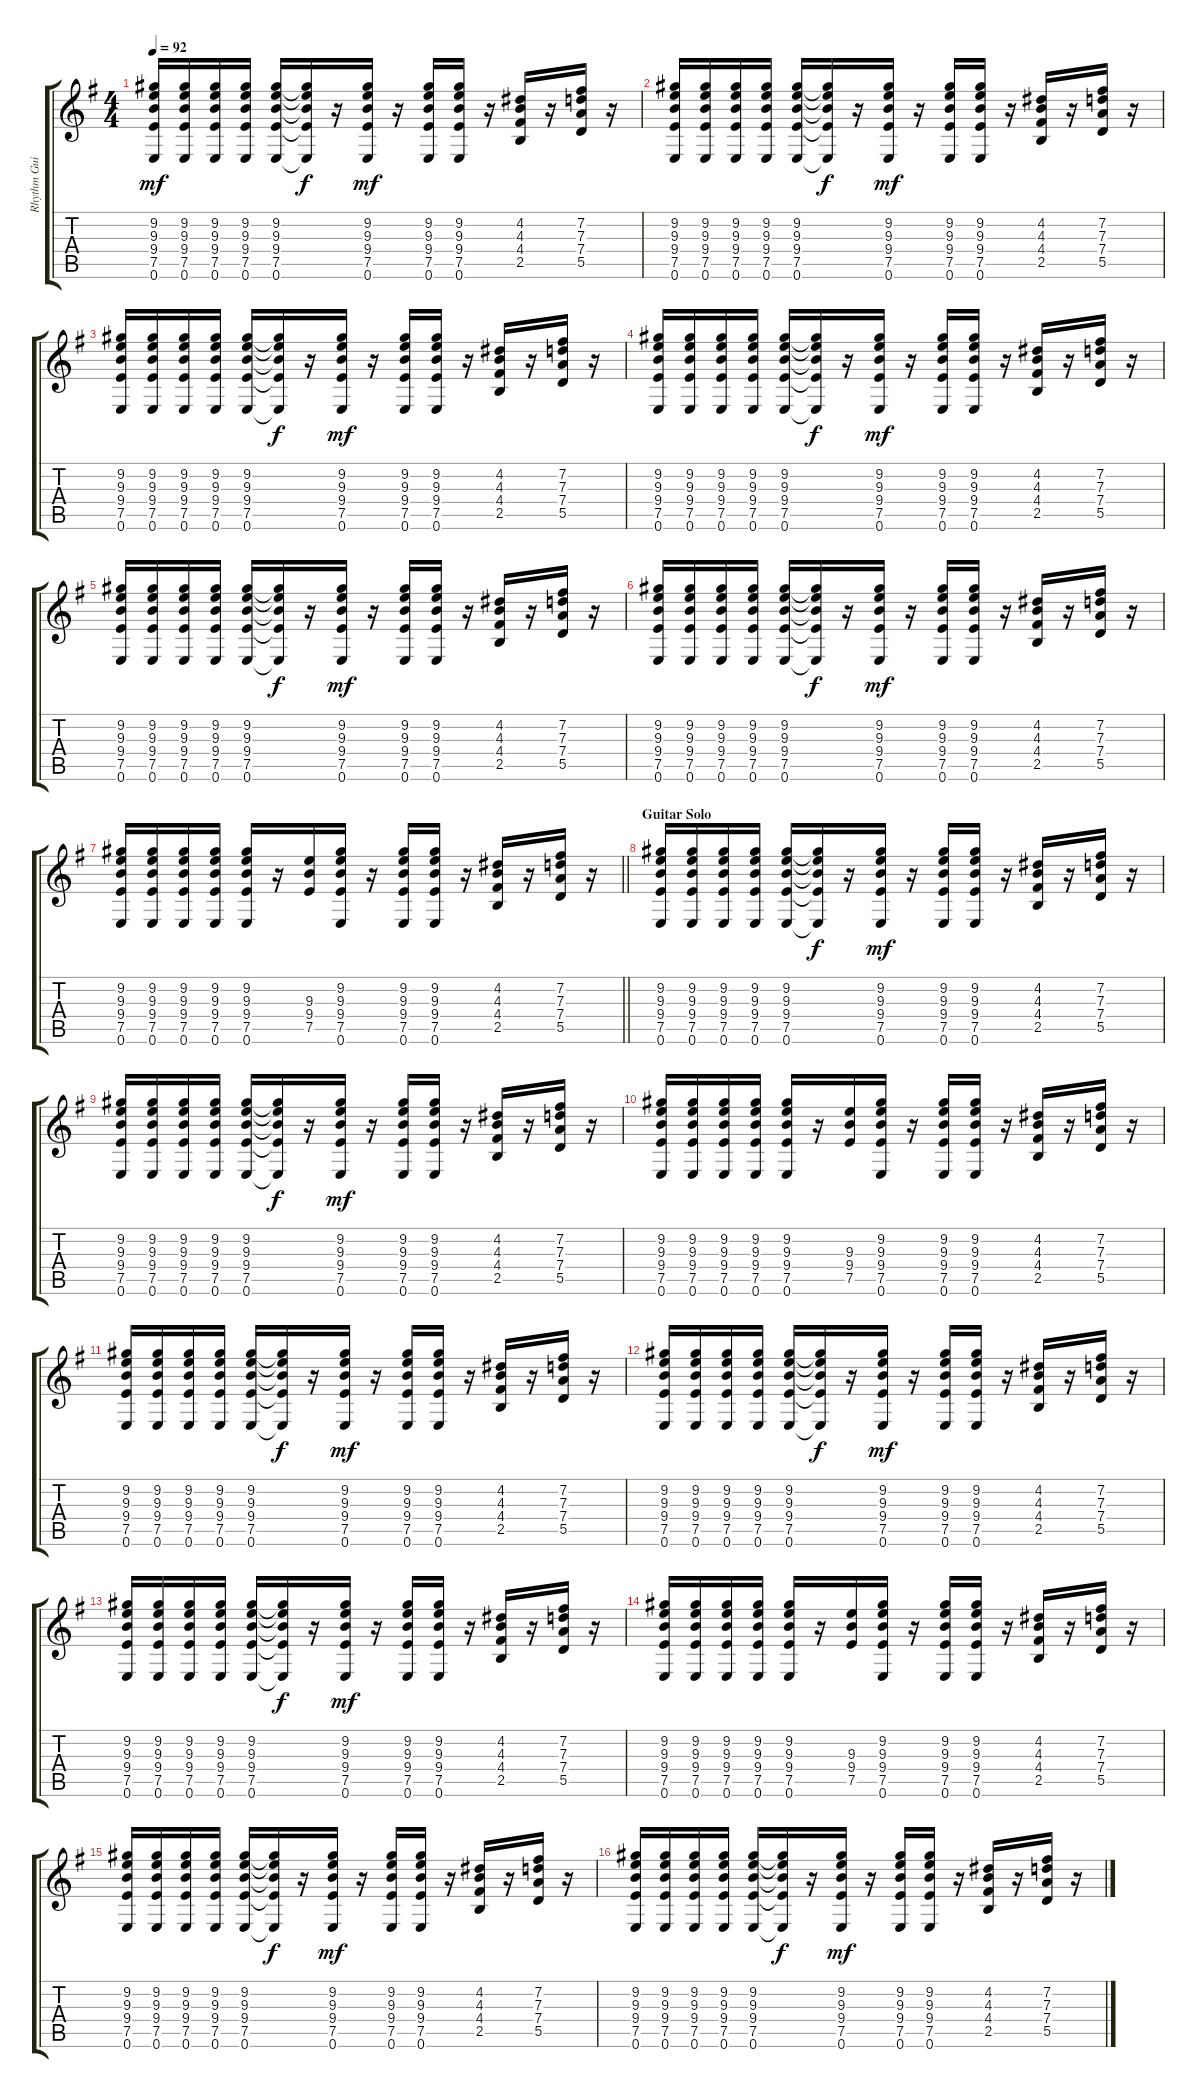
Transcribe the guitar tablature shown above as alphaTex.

\track ("Rhythm Guitar 2" "Rhythm Gui") {instrument overdrivenguitar}
\staff {score tabs}
\tuning (E4 B3 G3 D3 A2 E2) {hide}
\ts (4 4)
\tempo 92
\clef g2
\ks g
(9.2 9.3 9.4 7.5 0.6).16{dy mf} (9.2 9.3 9.4 7.5 0.6).16 (9.2 9.3 9.4 7.5 0.6).16 (9.2 9.3 9.4 7.5 0.6).16 (9.2 9.3 9.4 7.5 0.6).16 (9.2{t} 9.3{t} 9.4{t} 7.5{t} 0.6{t}).16{dy f} r.16 (9.2 9.3 9.4 7.5 0.6).16{dy mf} r.16 (9.2 9.3 9.4 7.5 0.6).16 (9.2 9.3 9.4 7.5 0.6).16 r.16 (4.2 4.3 4.4 2.5).16 r.16 (7.2 7.3 7.4 5.5).16 r.16 |
(9.2 9.3 9.4 7.5 0.6).16 (9.2 9.3 9.4 7.5 0.6).16 (9.2 9.3 9.4 7.5 0.6).16 (9.2 9.3 9.4 7.5 0.6).16 (9.2 9.3 9.4 7.5 0.6).16 (9.2{t} 9.3{t} 9.4{t} 7.5{t} 0.6{t}).16{dy f} r.16 (9.2 9.3 9.4 7.5 0.6).16{dy mf} r.16 (9.2 9.3 9.4 7.5 0.6).16 (9.2 9.3 9.4 7.5 0.6).16 r.16 (4.2 4.3 4.4 2.5).16 r.16 (7.2 7.3 7.4 5.5).16 r.16 |
(9.2 9.3 9.4 7.5 0.6).16 (9.2 9.3 9.4 7.5 0.6).16 (9.2 9.3 9.4 7.5 0.6).16 (9.2 9.3 9.4 7.5 0.6).16 (9.2 9.3 9.4 7.5 0.6).16 (9.2{t} 9.3{t} 9.4{t} 7.5{t} 0.6{t}).16{dy f} r.16 (9.2 9.3 9.4 7.5 0.6).16{dy mf} r.16 (9.2 9.3 9.4 7.5 0.6).16 (9.2 9.3 9.4 7.5 0.6).16 r.16 (4.2 4.3 4.4 2.5).16 r.16 (7.2 7.3 7.4 5.5).16 r.16 |
(9.2 9.3 9.4 7.5 0.6).16 (9.2 9.3 9.4 7.5 0.6).16 (9.2 9.3 9.4 7.5 0.6).16 (9.2 9.3 9.4 7.5 0.6).16 (9.2 9.3 9.4 7.5 0.6).16 (9.2{t} 9.3{t} 9.4{t} 7.5{t} 0.6{t}).16{dy f} r.16 (9.2 9.3 9.4 7.5 0.6).16{dy mf} r.16 (9.2 9.3 9.4 7.5 0.6).16 (9.2 9.3 9.4 7.5 0.6).16 r.16 (4.2 4.3 4.4 2.5).16 r.16 (7.2 7.3 7.4 5.5).16 r.16 |
(9.2 9.3 9.4 7.5 0.6).16 (9.2 9.3 9.4 7.5 0.6).16 (9.2 9.3 9.4 7.5 0.6).16 (9.2 9.3 9.4 7.5 0.6).16 (9.2 9.3 9.4 7.5 0.6).16 (9.2{t} 9.3{t} 9.4{t} 7.5{t} 0.6{t}).16{dy f} r.16 (9.2 9.3 9.4 7.5 0.6).16{dy mf} r.16 (9.2 9.3 9.4 7.5 0.6).16 (9.2 9.3 9.4 7.5 0.6).16 r.16 (4.2 4.3 4.4 2.5).16 r.16 (7.2 7.3 7.4 5.5).16 r.16 |
(9.2 9.3 9.4 7.5 0.6).16 (9.2 9.3 9.4 7.5 0.6).16 (9.2 9.3 9.4 7.5 0.6).16 (9.2 9.3 9.4 7.5 0.6).16 (9.2 9.3 9.4 7.5 0.6).16 (9.2{t} 9.3{t} 9.4{t} 7.5{t} 0.6{t}).16{dy f} r.16 (9.2 9.3 9.4 7.5 0.6).16{dy mf} r.16 (9.2 9.3 9.4 7.5 0.6).16 (9.2 9.3 9.4 7.5 0.6).16 r.16 (4.2 4.3 4.4 2.5).16 r.16 (7.2 7.3 7.4 5.5).16 r.16 |
\barLineRight lightlight
(9.2 9.3 9.4 7.5 0.6).16 (9.2 9.3 9.4 7.5 0.6).16 (9.2 9.3 9.4 7.5 0.6).16 (9.2 9.3 9.4 7.5 0.6).16 (9.2 9.3 9.4 7.5 0.6).16 r.16 (9.3 9.4 7.5).16 (9.2 9.3 9.4 7.5 0.6).16 r.16 (9.2 9.3 9.4 7.5 0.6).16 (9.2 9.3 9.4 7.5 0.6).16 r.16 (4.2 4.3 4.4 2.5).16 r.16 (7.2 7.3 7.4 5.5).16 r.16 |
\section ("" "Guitar Solo")
(9.2 9.3 9.4 7.5 0.6).16 (9.2 9.3 9.4 7.5 0.6).16 (9.2 9.3 9.4 7.5 0.6).16 (9.2 9.3 9.4 7.5 0.6).16 (9.2 9.3 9.4 7.5 0.6).16 (9.2{t} 9.3{t} 9.4{t} 7.5{t} 0.6{t}).16{dy f} r.16 (9.2 9.3 9.4 7.5 0.6).16{dy mf} r.16 (9.2 9.3 9.4 7.5 0.6).16 (9.2 9.3 9.4 7.5 0.6).16 r.16 (4.2 4.3 4.4 2.5).16 r.16 (7.2 7.3 7.4 5.5).16 r.16 |
(9.2 9.3 9.4 7.5 0.6).16 (9.2 9.3 9.4 7.5 0.6).16 (9.2 9.3 9.4 7.5 0.6).16 (9.2 9.3 9.4 7.5 0.6).16 (9.2 9.3 9.4 7.5 0.6).16 (9.2{t} 9.3{t} 9.4{t} 7.5{t} 0.6{t}).16{dy f} r.16 (9.2 9.3 9.4 7.5 0.6).16{dy mf} r.16 (9.2 9.3 9.4 7.5 0.6).16 (9.2 9.3 9.4 7.5 0.6).16 r.16 (4.2 4.3 4.4 2.5).16 r.16 (7.2 7.3 7.4 5.5).16 r.16 |
(9.2 9.3 9.4 7.5 0.6).16 (9.2 9.3 9.4 7.5 0.6).16 (9.2 9.3 9.4 7.5 0.6).16 (9.2 9.3 9.4 7.5 0.6).16 (9.2 9.3 9.4 7.5 0.6).16 r.16 (9.3 9.4 7.5).16 (9.2 9.3 9.4 7.5 0.6).16 r.16 (9.2 9.3 9.4 7.5 0.6).16 (9.2 9.3 9.4 7.5 0.6).16 r.16 (4.2 4.3 4.4 2.5).16 r.16 (7.2 7.3 7.4 5.5).16 r.16 |
(9.2 9.3 9.4 7.5 0.6).16 (9.2 9.3 9.4 7.5 0.6).16 (9.2 9.3 9.4 7.5 0.6).16 (9.2 9.3 9.4 7.5 0.6).16 (9.2 9.3 9.4 7.5 0.6).16 (9.2{t} 9.3{t} 9.4{t} 7.5{t} 0.6{t}).16{dy f} r.16 (9.2 9.3 9.4 7.5 0.6).16{dy mf} r.16 (9.2 9.3 9.4 7.5 0.6).16 (9.2 9.3 9.4 7.5 0.6).16 r.16 (4.2 4.3 4.4 2.5).16 r.16 (7.2 7.3 7.4 5.5).16 r.16 |
(9.2 9.3 9.4 7.5 0.6).16 (9.2 9.3 9.4 7.5 0.6).16 (9.2 9.3 9.4 7.5 0.6).16 (9.2 9.3 9.4 7.5 0.6).16 (9.2 9.3 9.4 7.5 0.6).16 (9.2{t} 9.3{t} 9.4{t} 7.5{t} 0.6{t}).16{dy f} r.16 (9.2 9.3 9.4 7.5 0.6).16{dy mf} r.16 (9.2 9.3 9.4 7.5 0.6).16 (9.2 9.3 9.4 7.5 0.6).16 r.16 (4.2 4.3 4.4 2.5).16 r.16 (7.2 7.3 7.4 5.5).16 r.16 |
(9.2 9.3 9.4 7.5 0.6).16 (9.2 9.3 9.4 7.5 0.6).16 (9.2 9.3 9.4 7.5 0.6).16 (9.2 9.3 9.4 7.5 0.6).16 (9.2 9.3 9.4 7.5 0.6).16 (9.2{t} 9.3{t} 9.4{t} 7.5{t} 0.6{t}).16{dy f} r.16 (9.2 9.3 9.4 7.5 0.6).16{dy mf} r.16 (9.2 9.3 9.4 7.5 0.6).16 (9.2 9.3 9.4 7.5 0.6).16 r.16 (4.2 4.3 4.4 2.5).16 r.16 (7.2 7.3 7.4 5.5).16 r.16 |
(9.2 9.3 9.4 7.5 0.6).16 (9.2 9.3 9.4 7.5 0.6).16 (9.2 9.3 9.4 7.5 0.6).16 (9.2 9.3 9.4 7.5 0.6).16 (9.2 9.3 9.4 7.5 0.6).16 r.16 (9.3 9.4 7.5).16 (9.2 9.3 9.4 7.5 0.6).16 r.16 (9.2 9.3 9.4 7.5 0.6).16 (9.2 9.3 9.4 7.5 0.6).16 r.16 (4.2 4.3 4.4 2.5).16 r.16 (7.2 7.3 7.4 5.5).16 r.16 |
(9.2 9.3 9.4 7.5 0.6).16 (9.2 9.3 9.4 7.5 0.6).16 (9.2 9.3 9.4 7.5 0.6).16 (9.2 9.3 9.4 7.5 0.6).16 (9.2 9.3 9.4 7.5 0.6).16 (9.2{t} 9.3{t} 9.4{t} 7.5{t} 0.6{t}).16{dy f} r.16 (9.2 9.3 9.4 7.5 0.6).16{dy mf} r.16 (9.2 9.3 9.4 7.5 0.6).16 (9.2 9.3 9.4 7.5 0.6).16 r.16 (4.2 4.3 4.4 2.5).16 r.16 (7.2 7.3 7.4 5.5).16 r.16 |
(9.2 9.3 9.4 7.5 0.6).16 (9.2 9.3 9.4 7.5 0.6).16 (9.2 9.3 9.4 7.5 0.6).16 (9.2 9.3 9.4 7.5 0.6).16 (9.2 9.3 9.4 7.5 0.6).16 (9.2{t} 9.3{t} 9.4{t} 7.5{t} 0.6{t}).16{dy f} r.16 (9.2 9.3 9.4 7.5 0.6).16{dy mf} r.16 (9.2 9.3 9.4 7.5 0.6).16 (9.2 9.3 9.4 7.5 0.6).16 r.16 (4.2 4.3 4.4 2.5).16 r.16 (7.2 7.3 7.4 5.5).16 r.16
